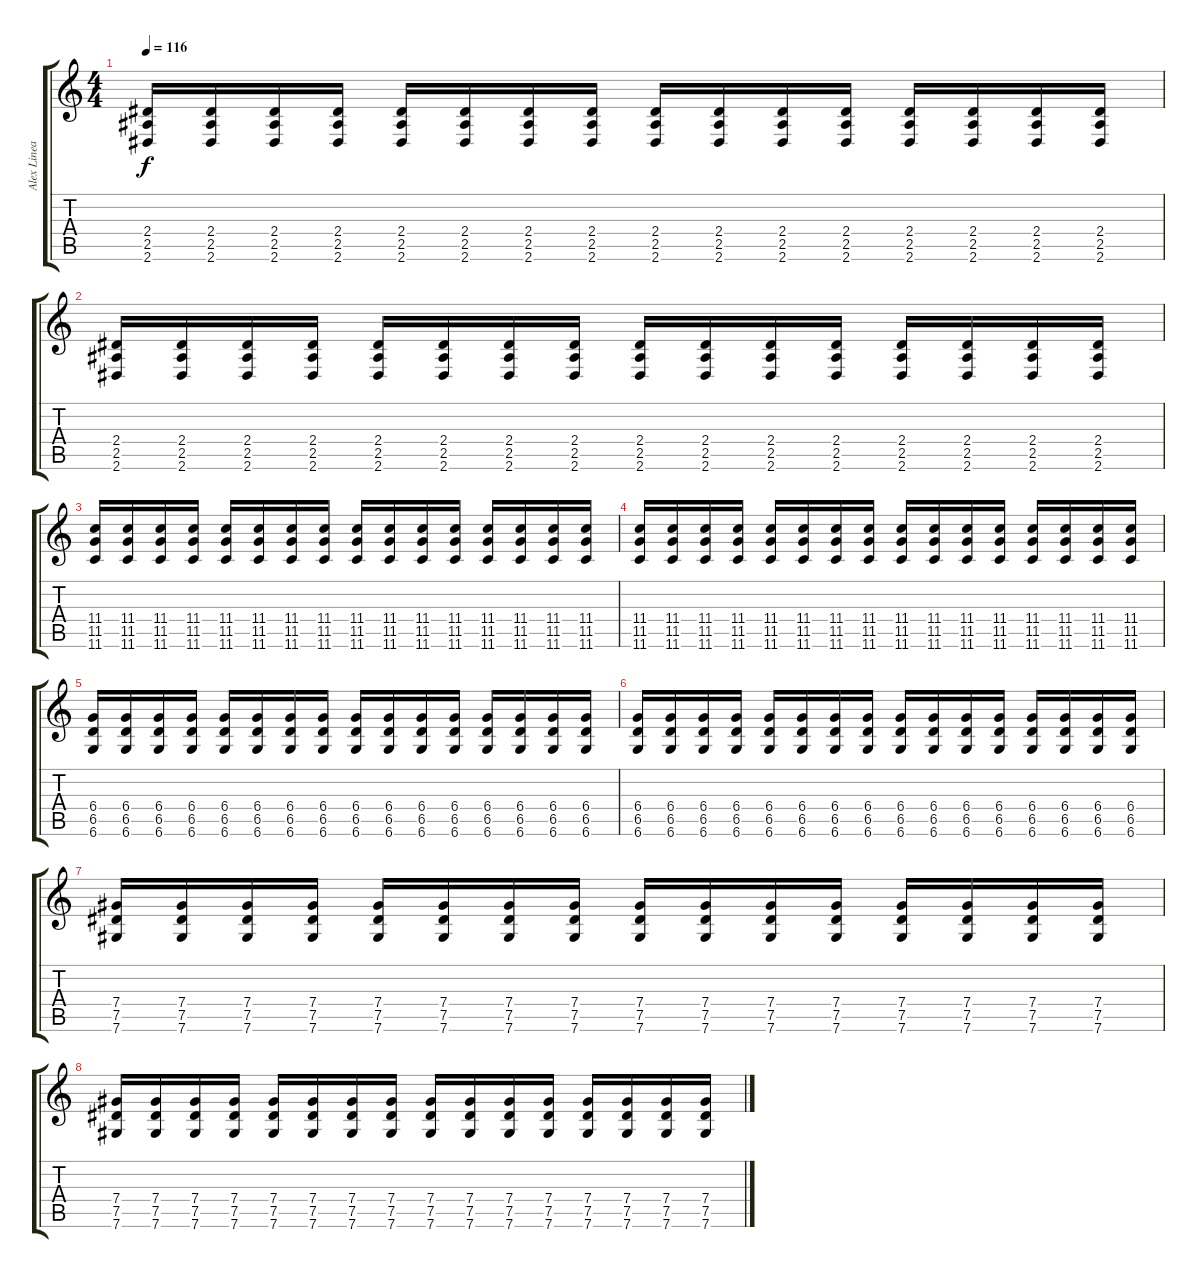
\track ("Alex Lineares" "Alex Linea") {instrument distortionguitar}
\staff {score tabs}
\tuning (Eb4 Bb3 Gb3 Db3 Ab2 Db2) {hide}
\ts (4 4)
\tempo 116
\clef g2
\ks c
(2.4 2.5 2.6).16{dy f} (2.4 2.5 2.6).16 (2.4 2.5 2.6).16 (2.4 2.5 2.6).16 (2.4 2.5 2.6).16 (2.4 2.5 2.6).16 (2.4 2.5 2.6).16 (2.4 2.5 2.6).16 (2.4 2.5 2.6).16 (2.4 2.5 2.6).16 (2.4 2.5 2.6).16 (2.4 2.5 2.6).16 (2.4 2.5 2.6).16 (2.4 2.5 2.6).16 (2.4 2.5 2.6).16 (2.4 2.5 2.6).16 |
(2.4 2.5 2.6).16 (2.4 2.5 2.6).16 (2.4 2.5 2.6).16 (2.4 2.5 2.6).16 (2.4 2.5 2.6).16 (2.4 2.5 2.6).16 (2.4 2.5 2.6).16 (2.4 2.5 2.6).16 (2.4 2.5 2.6).16 (2.4 2.5 2.6).16 (2.4 2.5 2.6).16 (2.4 2.5 2.6).16 (2.4 2.5 2.6).16 (2.4 2.5 2.6).16 (2.4 2.5 2.6).16 (2.4 2.5 2.6).16 |
(11.4 11.5 11.6).16 (11.4 11.5 11.6).16 (11.4 11.5 11.6).16 (11.4 11.5 11.6).16 (11.4 11.5 11.6).16 (11.4 11.5 11.6).16 (11.4 11.5 11.6).16 (11.4 11.5 11.6).16 (11.4 11.5 11.6).16 (11.4 11.5 11.6).16 (11.4 11.5 11.6).16 (11.4 11.5 11.6).16 (11.4 11.5 11.6).16 (11.4 11.5 11.6).16 (11.4 11.5 11.6).16 (11.4 11.5 11.6).16 |
(11.4 11.5 11.6).16 (11.4 11.5 11.6).16 (11.4 11.5 11.6).16 (11.4 11.5 11.6).16 (11.4 11.5 11.6).16 (11.4 11.5 11.6).16 (11.4 11.5 11.6).16 (11.4 11.5 11.6).16 (11.4 11.5 11.6).16 (11.4 11.5 11.6).16 (11.4 11.5 11.6).16 (11.4 11.5 11.6).16 (11.4 11.5 11.6).16 (11.4 11.5 11.6).16 (11.4 11.5 11.6).16 (11.4 11.5 11.6).16 |
(6.4 6.5 6.6).16 (6.4 6.5 6.6).16 (6.4 6.5 6.6).16 (6.4 6.5 6.6).16 (6.4 6.5 6.6).16 (6.4 6.5 6.6).16 (6.4 6.5 6.6).16 (6.4 6.5 6.6).16 (6.4 6.5 6.6).16 (6.4 6.5 6.6).16 (6.4 6.5 6.6).16 (6.4 6.5 6.6).16 (6.4 6.5 6.6).16 (6.4 6.5 6.6).16 (6.4 6.5 6.6).16 (6.4 6.5 6.6).16 |
(6.4 6.5 6.6).16 (6.4 6.5 6.6).16 (6.4 6.5 6.6).16 (6.4 6.5 6.6).16 (6.4 6.5 6.6).16 (6.4 6.5 6.6).16 (6.4 6.5 6.6).16 (6.4 6.5 6.6).16 (6.4 6.5 6.6).16 (6.4 6.5 6.6).16 (6.4 6.5 6.6).16 (6.4 6.5 6.6).16 (6.4 6.5 6.6).16 (6.4 6.5 6.6).16 (6.4 6.5 6.6).16 (6.4 6.5 6.6).16 |
(7.4 7.5 7.6).16 (7.4 7.5 7.6).16 (7.4 7.5 7.6).16 (7.4 7.5 7.6).16 (7.4 7.5 7.6).16 (7.4 7.5 7.6).16 (7.4 7.5 7.6).16 (7.4 7.5 7.6).16 (7.4 7.5 7.6).16 (7.4 7.5 7.6).16 (7.4 7.5 7.6).16 (7.4 7.5 7.6).16 (7.4 7.5 7.6).16 (7.4 7.5 7.6).16 (7.4 7.5 7.6).16 (7.4 7.5 7.6).16 |
(7.4 7.5 7.6).16 (7.4 7.5 7.6).16 (7.4 7.5 7.6).16 (7.4 7.5 7.6).16 (7.4 7.5 7.6).16 (7.4 7.5 7.6).16 (7.4 7.5 7.6).16 (7.4 7.5 7.6).16 (7.4 7.5 7.6).16 (7.4 7.5 7.6).16 (7.4 7.5 7.6).16 (7.4 7.5 7.6).16 (7.4 7.5 7.6).16 (7.4 7.5 7.6).16 (7.4 7.5 7.6).16 (7.4 7.5 7.6).16
